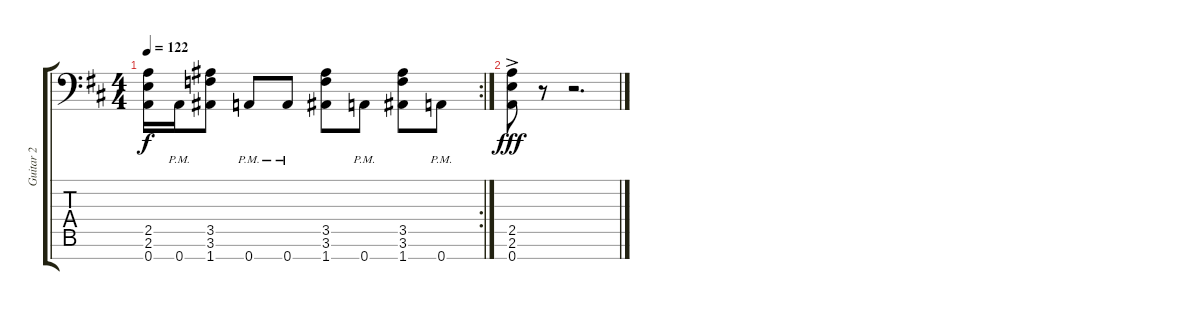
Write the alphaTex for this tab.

\track ("Guitar 2" "Guitar 2") {instrument overdrivenguitar}
\staff {score tabs}
\tuning (D4 A3 F3 C3 G2 D2 A1) {hide}
\rc 2
\ts (4 4)
\tempo 122
\clef f4
\ks bminor
(2.5{t} 2.6{t} 0.7{t}).16{dy f} 0.7{pm}.16 (3.5 3.6 1.7).8 0.7{pm}.8 0.7{pm}.8 (3.5 3.6 1.7).8 0.7{pm}.8 (3.5 3.6 1.7).8 0.7{pm}.8 |
(2.5 2.6 0.7{ac}).8{dy fff} r.8 r.2{d}
